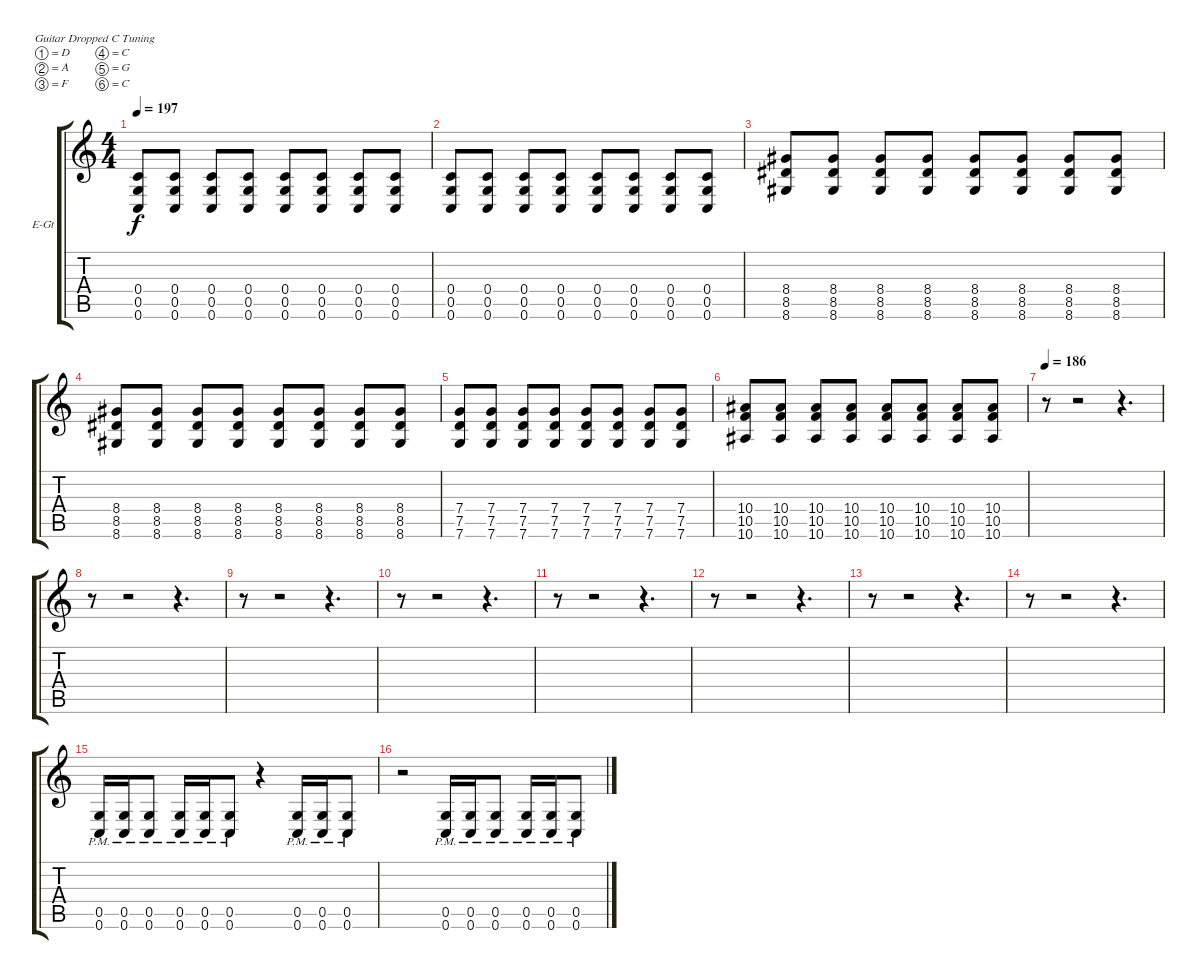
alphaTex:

\bracketExtendMode groupsimilarinstruments
\firstSystemTrackNameOrientation horizontal
\otherSystemsTrackNameOrientation horizontal
\track ("Track 5" "E-Gt") {instrument distortionguitar}
\staff {score tabs}
\tuning (D4 A3 F3 C3 G2 C2)
\ts (4 4)
\tempo 197
\clef g2
\ks c
(0.4 0.5 0.6).8{dy f} (0.4 0.5 0.6).8 (0.4 0.5 0.6).8 (0.4 0.5 0.6).8 (0.4 0.5 0.6).8 (0.4 0.5 0.6).8 (0.4 0.5 0.6).8 (0.4 0.5 0.6).8 |
(0.4 0.5 0.6).8 (0.4 0.5 0.6).8 (0.4 0.5 0.6).8 (0.4 0.5 0.6).8 (0.4 0.5 0.6).8 (0.4 0.5 0.6).8 (0.4 0.5 0.6).8 (0.4 0.5 0.6).8 |
(8.4 8.5 8.6).8 (8.4 8.5 8.6).8 (8.4 8.5 8.6).8 (8.4 8.5 8.6).8 (8.4 8.5 8.6).8 (8.4 8.5 8.6).8 (8.4 8.5 8.6).8 (8.4 8.5 8.6).8 |
(8.4 8.5 8.6).8 (8.4 8.5 8.6).8 (8.4 8.5 8.6).8 (8.4 8.5 8.6).8 (8.4 8.5 8.6).8 (8.4 8.5 8.6).8 (8.4 8.5 8.6).8 (8.4 8.5 8.6).8 |
(7.4 7.5 7.6).8 (7.4 7.5 7.6).8 (7.4 7.5 7.6).8 (7.4 7.5 7.6).8 (7.4 7.5 7.6).8 (7.4 7.5 7.6).8 (7.4 7.5 7.6).8 (7.4 7.5 7.6).8 |
(10.4 10.5 10.6).8 (10.4 10.5 10.6).8 (10.4 10.5 10.6).8 (10.4 10.5 10.6).8 (10.4 10.5 10.6).8 (10.4 10.5 10.6).8 (10.4 10.5 10.6).8 (10.4 10.5 10.6).8 |
\tempo 186
r.8 r.2 r.4{d} |
r.8 r.2 r.4{d} |
r.8 r.2 r.4{d} |
r.8 r.2 r.4{d} |
r.8 r.2 r.4{d} |
r.8 r.2 r.4{d} |
r.8 r.2 r.4{d} |
r.8 r.2 r.4{d} |
(0.5{pm} 0.6{pm}).16 (0.5{pm} 0.6{pm}).16 (0.5{pm} 0.6{pm}).8 (0.5{pm} 0.6{pm}).16 (0.5{pm} 0.6{pm}).16 (0.5{pm} 0.6{pm}).8 r.4 (0.5{pm} 0.6{pm}).16 (0.5{pm} 0.6{pm}).16 (0.5{pm} 0.6{pm}).8 |
r.2 (0.5{pm} 0.6{pm}).16 (0.5{pm} 0.6{pm}).16 (0.5{pm} 0.6{pm}).8 (0.5{pm} 0.6{pm}).16 (0.5{pm} 0.6{pm}).16 (0.5{pm} 0.6{pm}).8
